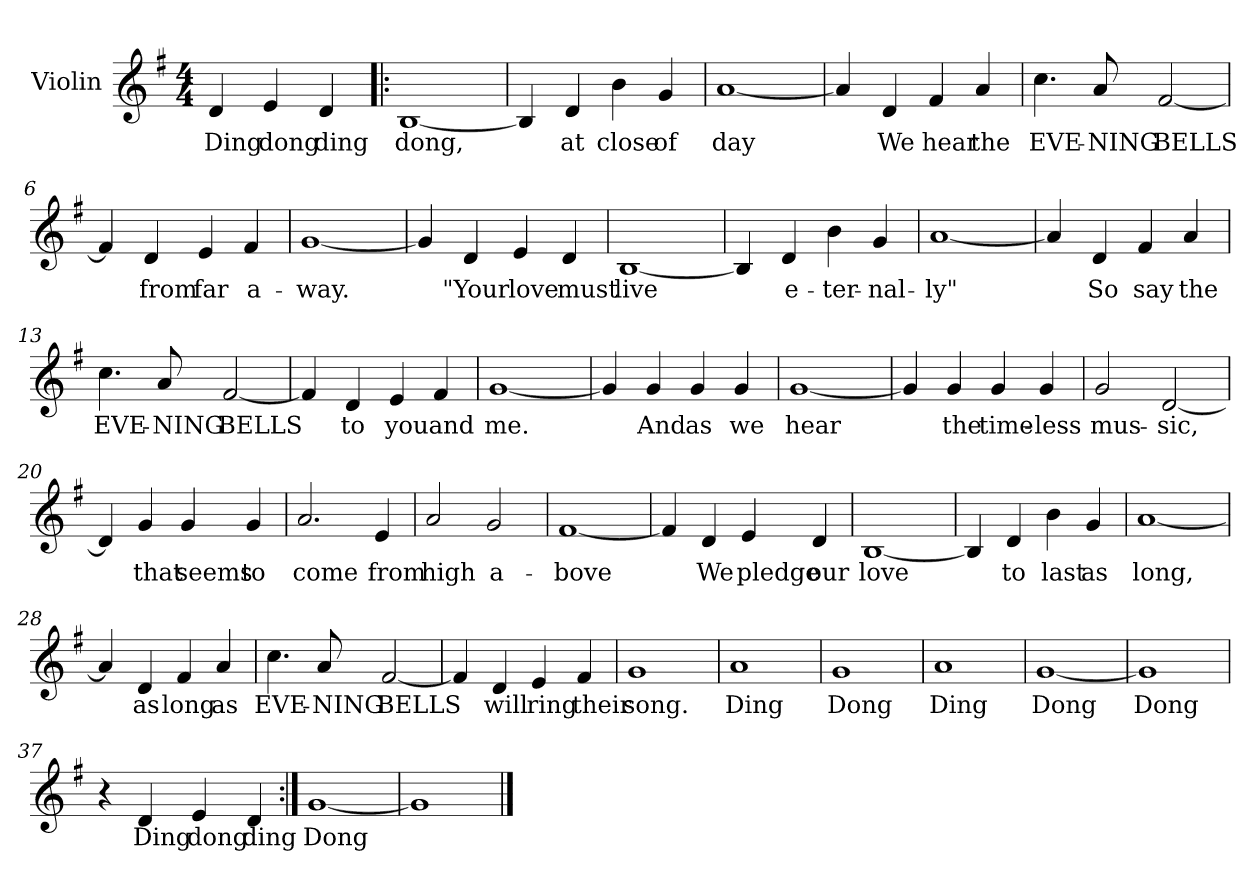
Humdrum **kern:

**kern	**text
*part1	*part1
*staff1	*staff1
*I"Violin	*
*I'Vln	*
*clefG2	*
*k[f#]	*
*G:	*
*M4/4	*
=	=
4d/	Ding
4e/	dong
4d/	ding
=1!|:	=1!|:
[1B	dong,
=2	=2
4B/]	.
4d/	at
4b\	close
4g/	of
=3	=3
[1a	day
!!LO:LB:g=z
=4	=4
4a/]	.
4d/	We
4f#/	hear
4a/	the
=5	=5
4.cc\	EVE-
8a/	-NING
[2f#/	BELLS
=6	=6
4f#/]	.
4d/	from
4e/	far
4f#/	a-
=7	=7
[1g	-way.
!!LO:LB:g=z
=8	=8
4g/]	.
4d/	"Your
4e/	love
4d/	must
=9	=9
[1B	live
=10	=10
4B/]	.
4d/	e-
4b\	-ter-
4g/	-nal-
=11	=11
[1a	-ly"
!!LO:LB:g=z
=12	=12
4a/]	.
4d/	So
4f#/	say
4a/	the
=13	=13
4.cc\	EVE-
8a/	-NING
[2f#/	BELLS
=14	=14
4f#/]	.
4d/	to
4e/	you
4f#/	and
=15	=15
[1g	me.
!!LO:LB:g=z
=16	=16
4g/]	.
4g/	And
4g/	as
4g/	we
=17	=17
[1g	hear
=18	=18
4g/]	.
4g/	the
4g/	time-
4g/	-less
=19	=19
2g/	mus-
[2d/	-sic,
!!LO:LB:g=z
=20	=20
4d/]	.
4g/	that
4g/	seems
4g/	to
=21	=21
2.a/	come
4e/	from
=22	=22
2a/	high
2g/	a-
=23	=23
[1f#	-bove
=24	=24
4f#/]	.
4d/	We
4e/	pledge
4d/	our
=25	=25
[1B	love
=26	=26
4B/]	.
4d/	to
4b\	last
4g/	as
=27	=27
[1a	long,
!!LO:LB:g=z
=28	=28
4a/]	.
4d/	as
4f#/	long
4a/	as
=29	=29
4.cc\	EVE-
8a/	-NING
[2f#/	BELLS
=30	=30
4f#/]	.
4d/	will
4e/	ring
4f#/	their
=31	=31
1g	song.
=32	=32
1a	Ding
=33	=33
1g	Dong
=34	=34
1a	Ding
=35	=35
[1g	Dong
=36	=36
1g]	Dong
!!LO:LB:g=z
=37	=37
4r	.
4d/	Ding
4e/	dong
4d/	ding
=38:|!	=38:|!
[1g	Dong
=39	=39
1g]	.
==	==
*-	*-
